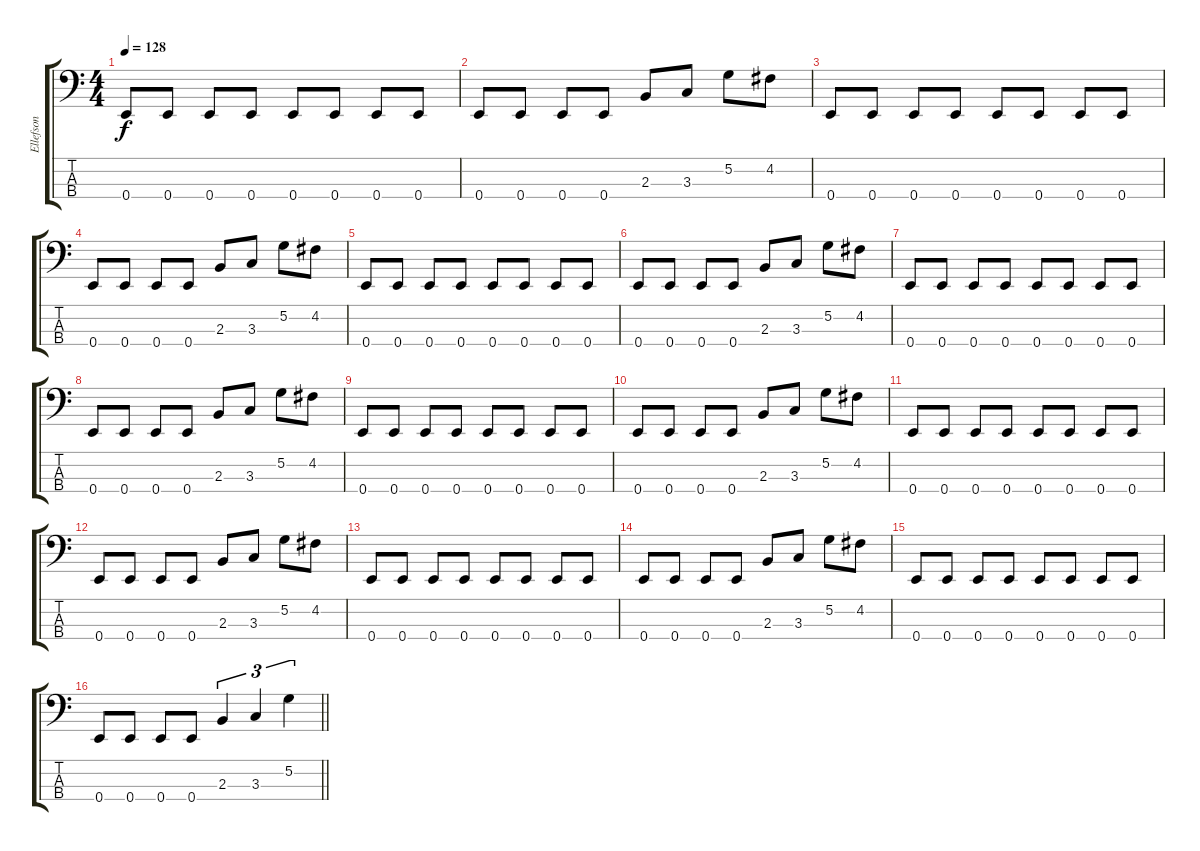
\track ("Ellefson" "Ellefson") {instrument electricbassfinger}
\staff {score tabs}
\tuning (G2 D2 A1 E1) {hide}
\ts (4 4)
\tempo 128
\clef f4
\ks c
0.4.8{dy f} 0.4.8 0.4.8 0.4.8 0.4.8 0.4.8 0.4.8 0.4.8 |
0.4.8 0.4.8 0.4.8 0.4.8 2.3.8 3.3.8 5.2.8 4.2.8 |
0.4.8 0.4.8 0.4.8 0.4.8 0.4.8 0.4.8 0.4.8 0.4.8 |
0.4.8 0.4.8 0.4.8 0.4.8 2.3.8 3.3.8 5.2.8 4.2.8 |
0.4.8 0.4.8 0.4.8 0.4.8 0.4.8 0.4.8 0.4.8 0.4.8 |
0.4.8 0.4.8 0.4.8 0.4.8 2.3.8 3.3.8 5.2.8 4.2.8 |
0.4.8 0.4.8 0.4.8 0.4.8 0.4.8 0.4.8 0.4.8 0.4.8 |
0.4.8 0.4.8 0.4.8 0.4.8 2.3.8 3.3.8 5.2.8 4.2.8 |
0.4.8 0.4.8 0.4.8 0.4.8 0.4.8 0.4.8 0.4.8 0.4.8 |
0.4.8 0.4.8 0.4.8 0.4.8 2.3.8 3.3.8 5.2.8 4.2.8 |
0.4.8 0.4.8 0.4.8 0.4.8 0.4.8 0.4.8 0.4.8 0.4.8 |
0.4.8 0.4.8 0.4.8 0.4.8 2.3.8 3.3.8 5.2.8 4.2.8 |
0.4.8 0.4.8 0.4.8 0.4.8 0.4.8 0.4.8 0.4.8 0.4.8 |
0.4.8 0.4.8 0.4.8 0.4.8 2.3.8 3.3.8 5.2.8 4.2.8 |
0.4.8 0.4.8 0.4.8 0.4.8 0.4.8 0.4.8 0.4.8 0.4.8 |
\barLineRight lightlight
0.4.8 0.4.8 0.4.8 0.4.8 2.3.4{tu (3 2)} 3.3.4{tu (3 2)} 5.2.4{tu (3 2)}
